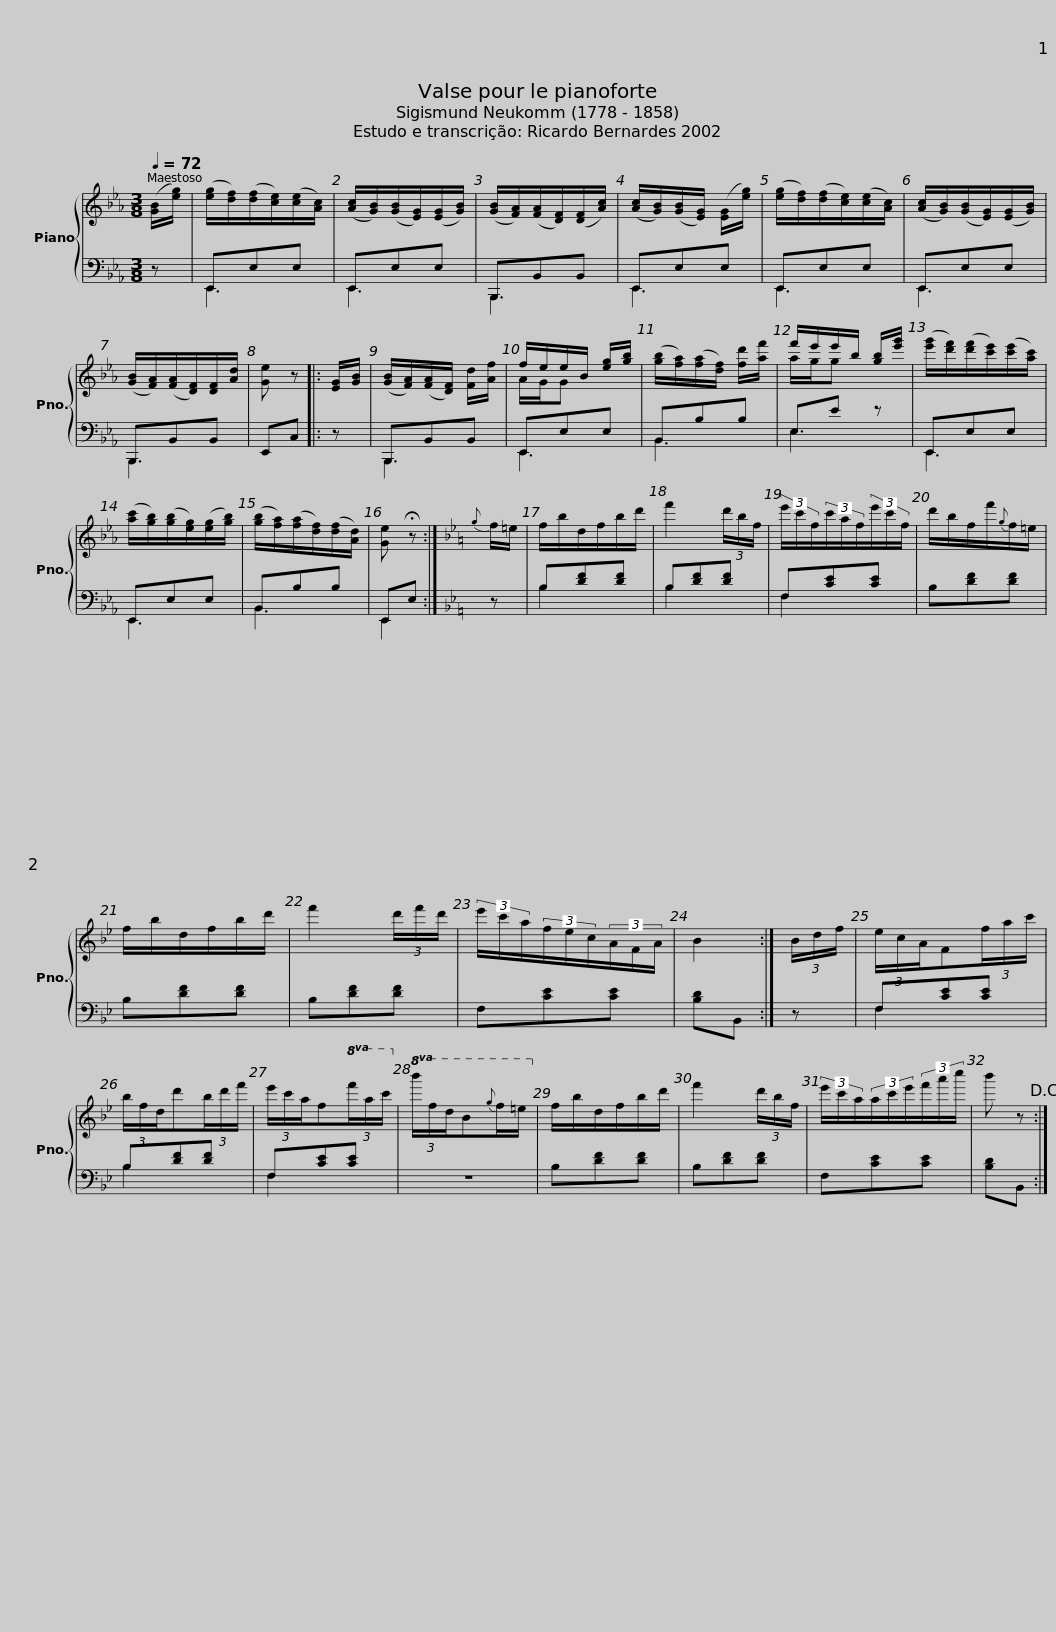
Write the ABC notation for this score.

X:1
%%score { ( 1 4 ) | ( 2 3 ) }
L:1/8
Q:1/4=72
M:3/8
I:linebreak $
K:Eb
V:1 treble
V:4 treble
V:2 bass
V:3 bass
V:1
 ([GB]/[eg]/) | ([eg]/[df]/)([df]/[ce]/)([ce]/[Ac]/) | ([Ac]/[GB]/)([GB]/[EG]/)([EG]/[GB]/) | ([GB]/[FA]/)([FA]/[DF]/)([DF]/[Ac]/) | ([Ac]/[GB]/)([GB]/[EG]/) ([EG]/[eg]/) |$ %5
 ([eg]/[df]/)([df]/[ce]/)([ce]/[Ac]/) | ([Ac]/[GB]/)([GB]/[EG]/)([EG]/[GB]/) | ([GB]/[FA]/)([FA]/[DF]/)[DF]/[Ad]/ | [Ge] z |:$ [EG]/[GB]/ | %10
 ([GB]/[FA]/)([FA]/[DF]/) [Fd]/[Af]/ | f/e/e/B/ [eg]/[gb]/ | ([gb]/[fa]/)([fa]/[df]/) [fd']/[af']/ | f'/e'/e'/b/ [gb]/[e'g']/ |$ ([e'g']/[d'f']/)([d'f']/[c'e']/)([c'e']/[ac']/) | %15
 ([ac']/[gb]/)([gb]/[eg]/)([eg]/[gb]/) | ([gb]/[fa]/)([fa]/[df]/)([df]/[Ad]/) | [Ge] !fermata!z :|$[K:Bb]{g} f/=e/ | f/b/d/f/b/d'/ | %20
 f'2 (3d'/b/f/ | (3e'/c'/f/(3c'/a/f/(3e'/c'/f/ |$ d'/b/f/f'/{g}f/=e/ | f/b/d/f/b/d'/ | f'2 (3d'/f'/d'/ | %25
 (3e'/c'/a/(3f/e/c/(3A/F/A/ | B2 :|$ (3B/d/f/ | (3e/c/A/F(3f/a/c'/ | (3b/f/d/d'(3b/d'/f'/ | %30
 (3e'/c'/a/f!8va(!(3f'/a'/c''/!8va)! |$!8va(! (3b'/f'/d'/b{g'}f'/=e'/!8va)! | f/b/d/f/b/d'/ | f'2 (3d'/b/f/ | (3e'/c'/a/(3a/c'/e'/(3f'/a'/c''/ | %35
 b' z!D.C.! :| %36
V:2
 z | E,,E,E, | E,,E,E, | B,,,B,,B,, | E,,E,E, |$ %5
 E,,E,E, | E,,E,E, | B,,,B,,B,, | E,,C, |:$ z | %10
 B,,,B,,B,, | E,,E,E, | B,,B,B, | E,E z |$ E,,E,E, | %15
 E,,E,E, | B,,B,B, | E,,E, :|$[K:Bb] z | B,[DF][DF] | %20
 B,[DF][DF] | F,[CE][CE] |$ B,[DF][DF] | B,[DF][DF] | B,[DF][DF] | %25
 F,[CE][CE] | [B,D]B,, :|$ z | F,[CE][CE] | B,[DF][DF] | %30
 F,[CE][CE] |$ z3 | B,[DF][DF] | B,[DF][DF] | F,[CE][CE] | %35
 [B,D]B,, :| %36
V:3
 x | E,,3 | E,,3 | B,,,3 | E,,3 |$ %5
 E,,3 | E,,3 | B,,,3 | x2 |:$ x | %10
 B,,,3 | E,,3 | B,,3 | E,3 |$ E,,3 | %15
 E,,3 | B,,3 | E,,2 :|$[K:Bb] x | B,2 x | %20
 B,2 x | F,2 x |$ x3 | x3 | x3 | %25
 x3 | x2 :|$ x | F,2 x | B,2 x | %30
 F,2 x |$ x3 | x3 | x3 | x3 | %35
 x2 :| %36
V:4
 x | x3 | x3 | x3 | x3 |$ %5
 x3 | x3 | x3 | x2 |:$ x | %10
 x3 | A/G/G x | x3 | a/g/g x |$ x3 | %15
 x3 | x3 | x2 :|$[K:Bb] x | x3 | %20
 x3 | x3 |$ x3 | x3 | x3 | %25
 x3 | x2 :|$ x | x3 | x3 | %30
 x2!8va(! x!8va)! |$!8va(! x3!8va)! | x3 | x3 | x3 | %35
 x2 :| %36
